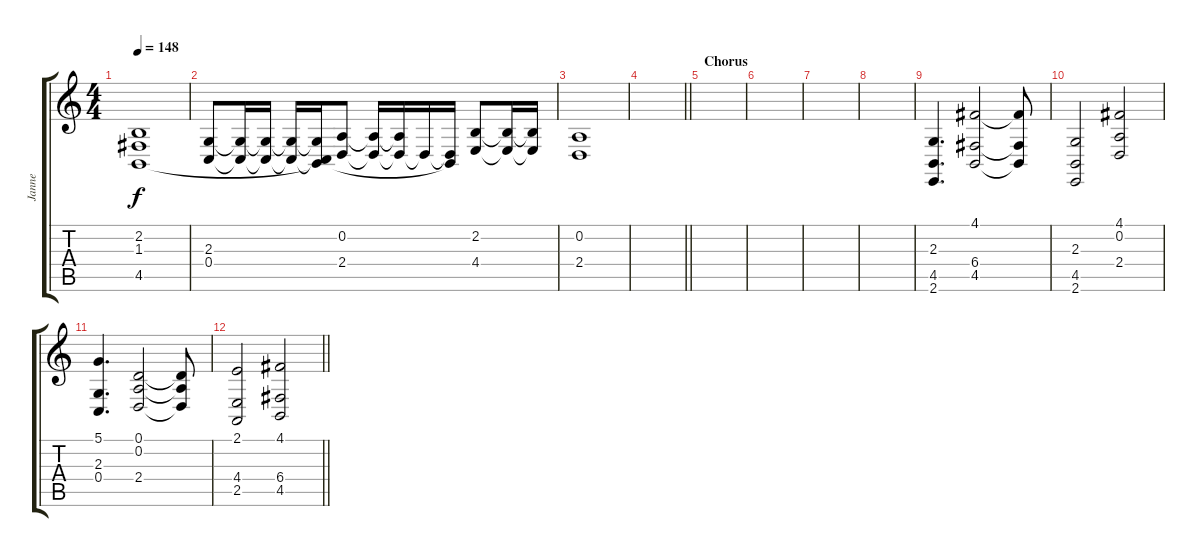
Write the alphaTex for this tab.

\track ("Janne" "Janne") {instrument stringensemble1}
\staff {score tabs}
\tuning (D4 A3 F3 C3 G2 D2) {hide}
\ts (4 4)
\tempo 148
\clef g2
\ks c
(2.2 1.3 4.5).1{dy f} |
(2.3 0.4).8 (2.3{t} 0.4{t}).16 (2.3{t} 0.4{t}).16 (2.3{t} 0.4{t}).16 (2.3{t} 0.4{t} 4.5{t}).16 (0.2 2.4).8 (0.2{t} 2.4{t}).16 (0.2{t} 2.4{t}).16 2.4{t}.16 (2.4{t} 4.5{t}).16 (2.2 4.4).8 (2.2{t} 4.4{t}).16 (2.2{t} 4.4{t}).16 |
(0.2 2.4).1 |
\barLineRight lightlight
|
\section ("" "Chorus")
|
|
|
|
(2.3 4.5 2.6).4{d volume 11 instrument stringensemble1} (4.1 6.4 4.5).2 (4.1{t} 6.4{t} 4.5{t}).8 |
(2.3 4.5 2.6).2 (4.1 0.2 2.4).2 |
(5.1 2.3 0.4).4{d} (0.1 0.2 2.4).2 (0.1{t} 0.2{t} 2.4{t}).8 |
\barLineRight lightlight
(2.1 4.4 2.5).2 (4.1 6.4 4.5).2
